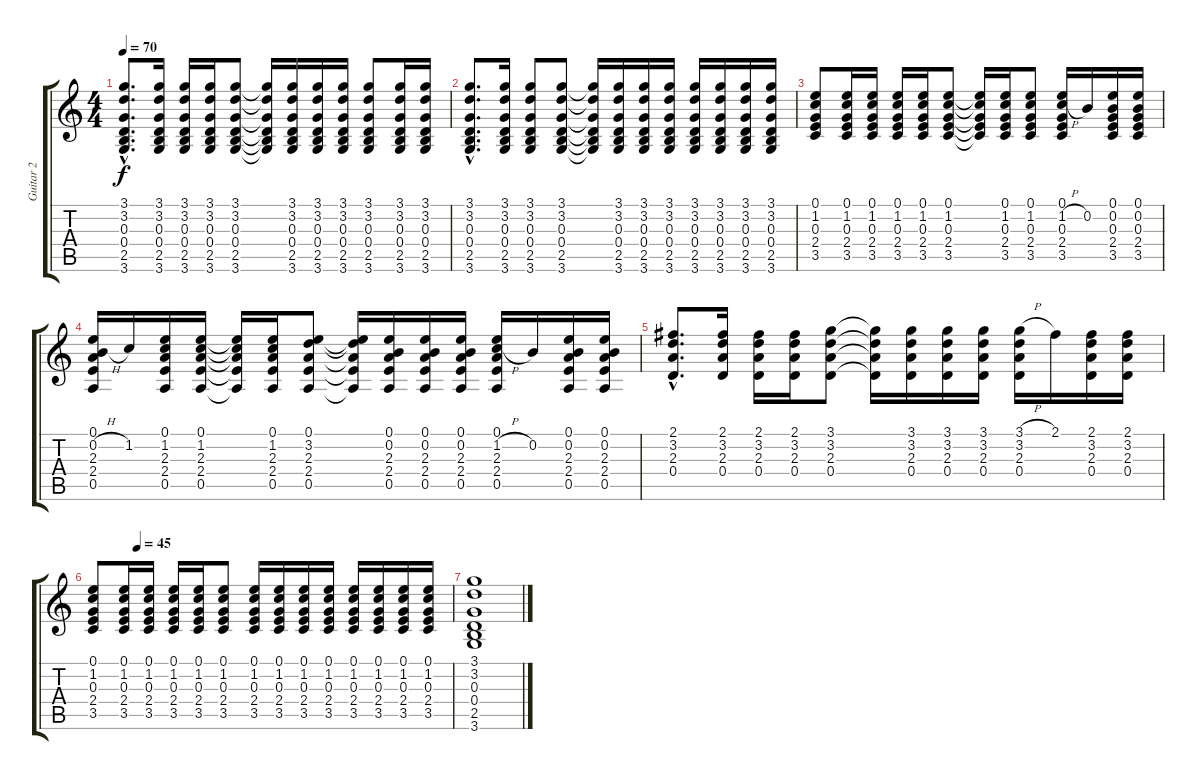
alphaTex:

\track ("Guitar 2" "Guitar 2") {instrument distortionguitar}
\staff {score tabs}
\tuning (E4 B3 G3 D3 A2 E2) {hide}
\ts (4 4)
\tempo 70
\clef g2
\ks c
(3.1{hac} 3.2{hac} 0.3{hac} 0.4{hac} 2.5{hac} 3.6{hac}).8{d dy f} (3.1 3.2 0.3 0.4 2.5 3.6).16 (3.1 3.2 0.3 0.4 2.5 3.6).16 (3.1 3.2 0.3 0.4 2.5 3.6).16 (3.1 3.2 0.3 0.4 2.5 3.6).8 (3.1{t} 3.2{t} 0.3{t} 0.4{t} 2.5{t} 3.6{t}).16 (3.1 3.2 0.3 0.4 2.5 3.6).16 (3.1 3.2 0.3 0.4 2.5 3.6).16 (3.1 3.2 0.3 0.4 2.5 3.6).16 (3.1 3.2 0.3 0.4 2.5 3.6).8 (3.1 3.2 0.3 0.4 2.5 3.6).16 (3.1 3.2 0.3 0.4 2.5 3.6).16 |
(3.1{hac} 3.2{hac} 0.3{hac} 0.4{hac} 2.5{hac} 3.6{hac}).8{d} (3.1 3.2 0.3 0.4 2.5 3.6).16 (3.1 3.2 0.3 0.4 2.5 3.6).8 (3.1 3.2 0.3 0.4 2.5 3.6).8 (3.1{t} 3.2{t} 0.3{t} 0.4{t} 2.5{t} 3.6{t}).16 (3.1 3.2 0.3 0.4 2.5 3.6).16 (3.1 3.2 0.3 0.4 2.5 3.6).16 (3.1 3.2 0.3 0.4 2.5 3.6).16 (3.1 3.2 0.3 0.4 2.5 3.6).16 (3.1 3.2 0.3 0.4 2.5 3.6).16 (3.1 3.2 0.3 0.4 2.5 3.6).16 (3.1 3.2 0.3 0.4 2.5 3.6).16 |
(0.1 1.2 0.3 2.4 3.5).8 (0.1 1.2 0.3 2.4 3.5).16 (0.1 1.2 0.3 2.4 3.5).16 (0.1 1.2 0.3 2.4 3.5).16 (0.1 1.2 0.3 2.4 3.5).16 (0.1 1.2 0.3 2.4 3.5).8 (0.1{t} 1.2{t} 0.3{t} 2.4{t} 3.5{t}).16 (0.1 1.2 0.3 2.4 3.5).16 (0.1 1.2 0.3 2.4 3.5).8 (0.1 1.2{h} 0.3 2.4 3.5).16 0.2.16 (0.1 0.2 0.3 2.4 3.5).16 (0.1 0.2 0.3 2.4 3.5).16 |
(0.1 0.2{h} 2.3 2.4 0.5).16 1.2.16 (0.1 1.2 2.3 2.4 0.5).16 (0.1 1.2 2.3 2.4 0.5).16 (0.1{t} 1.2{t} 2.3{t} 2.4{t} 0.5{t}).16 (0.1 1.2 2.3 2.4 0.5).16 (0.1 3.2 2.3 2.4 0.5).8 (0.1{t} 3.2{t} 2.3{t} 2.4{t} 0.5{t}).16 (0.1 0.2 2.3 2.4 0.5).16 (0.1 0.2 2.3 2.4 0.5).16 (0.1 0.2 2.3 2.4 0.5).16 (0.1 1.2{h} 2.3 2.4 0.5).16 0.2.16 (0.1 0.2 2.3 2.4 0.5).16 (0.1 0.2 2.3 2.4 0.5).16 |
(2.1{hac} 3.2{hac} 2.3{hac} 0.4{hac}).8{d} (2.1 3.2 2.3 0.4).16 (2.1 3.2 2.3 0.4).16 (2.1 3.2 2.3 0.4).16 (3.1 3.2 2.3 0.4).8 (3.1{t} 3.2{t} 2.3{t} 0.4{t}).16 (3.1 3.2 2.3 0.4).16 (3.1 3.2 2.3 0.4).16 (3.1 3.2 2.3 0.4).16 (3.1{h} 3.2 2.3 0.4).16 2.1.16 (2.1 3.2 2.3 0.4).16 (2.1 3.2 2.3 0.4).16 |
\tempo (45 0.125)
(0.1 1.2 0.3 2.4 3.5).8 (0.1 1.2 0.3 2.4 3.5).16 (0.1 1.2 0.3 2.4 3.5).16 (0.1 1.2 0.3 2.4 3.5).16 (0.1 1.2 0.3 2.4 3.5).16 (0.1 1.2 0.3 2.4 3.5).8 (0.1 1.2 0.3 2.4 3.5).16 (0.1 1.2 0.3 2.4 3.5).16 (0.1 1.2 0.3 2.4 3.5).16 (0.1 1.2 0.3 2.4 3.5).16 (0.1 1.2 0.3 2.4 3.5).16 (0.1 1.2 0.3 2.4 3.5).16 (0.1 1.2 0.3 2.4 3.5).16 (0.1 1.2 0.3 2.4 3.5).16 |
(3.1 3.2 0.3 0.4 2.5 3.6).1
